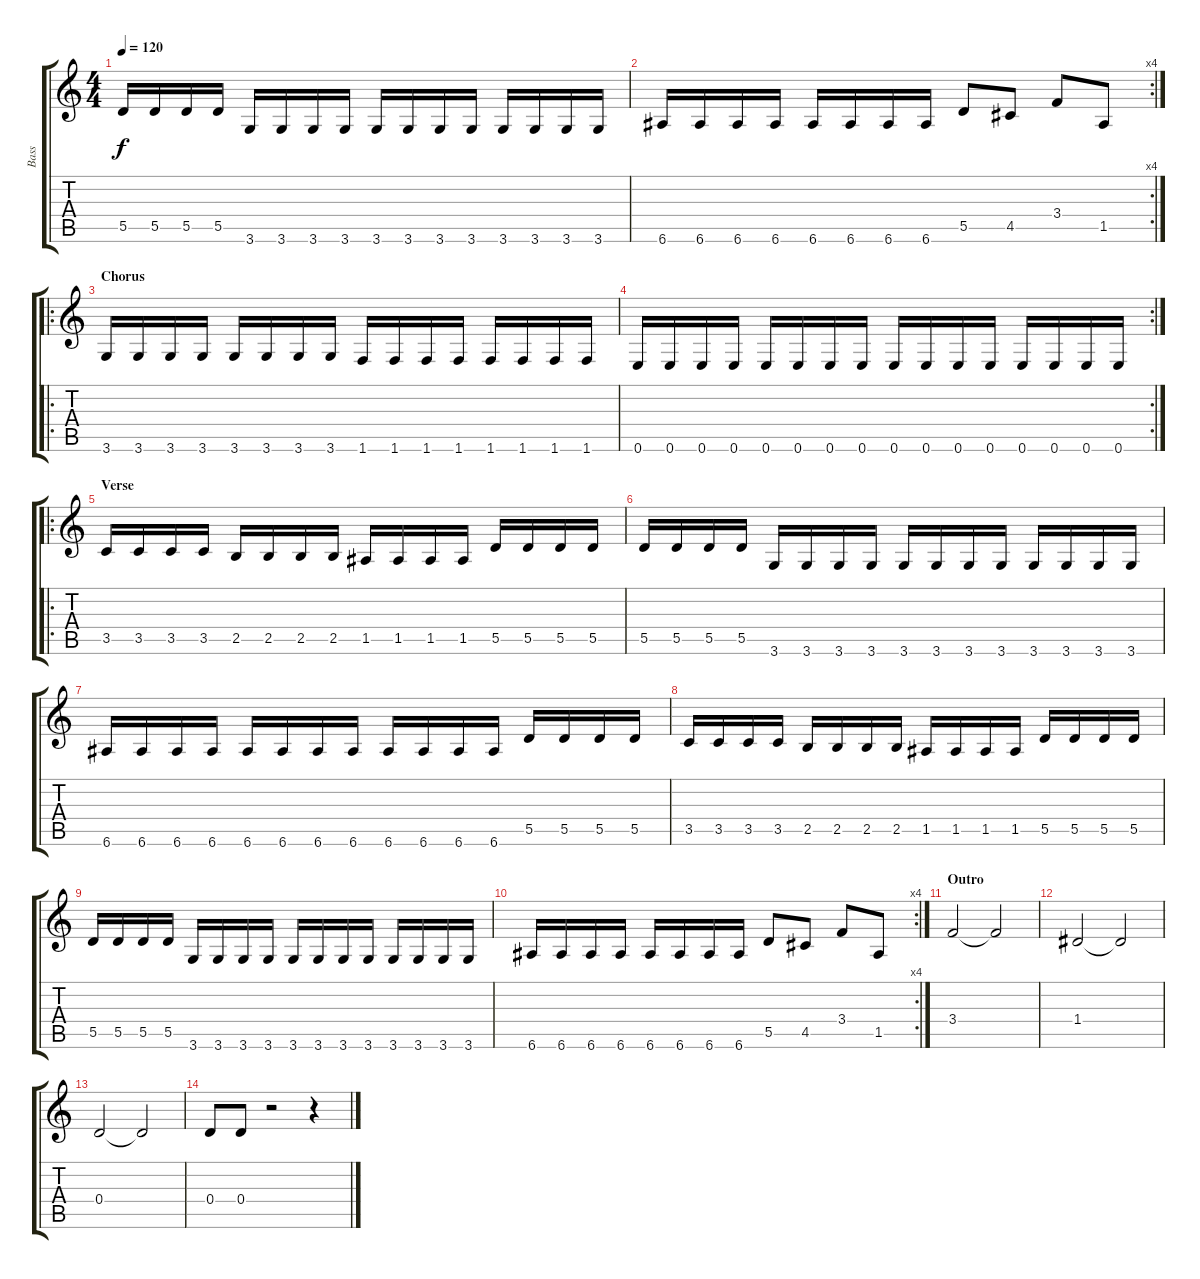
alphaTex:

\track ("Bass" "Bass") {instrument electricbassfinger}
\staff {score tabs}
\tuning (E4 B3 G3 D3 A2 E2) {hide}
\ts (4 4)
\tempo 120
\clef g2
\ks c
5.5.16{dy f} 5.5.16 5.5.16 5.5.16 3.6.16 3.6.16 3.6.16 3.6.16 3.6.16 3.6.16 3.6.16 3.6.16 3.6.16 3.6.16 3.6.16 3.6.16 |
\rc 4
6.6.16 6.6.16 6.6.16 6.6.16 6.6.16 6.6.16 6.6.16 6.6.16 5.5.8 4.5.8 3.4.8 1.5.8 |
\ro
\section ("" "Chorus")
3.6.16 3.6.16 3.6.16 3.6.16 3.6.16 3.6.16 3.6.16 3.6.16 1.6.16 1.6.16 1.6.16 1.6.16 1.6.16 1.6.16 1.6.16 1.6.16 |
\rc 2
0.6.16 0.6.16 0.6.16 0.6.16 0.6.16 0.6.16 0.6.16 0.6.16 0.6.16 0.6.16 0.6.16 0.6.16 0.6.16 0.6.16 0.6.16 0.6.16 |
\ro
\section ("" "Verse")
3.5.16 3.5.16 3.5.16 3.5.16 2.5.16 2.5.16 2.5.16 2.5.16 1.5.16 1.5.16 1.5.16 1.5.16 5.5.16 5.5.16 5.5.16 5.5.16 |
5.5.16 5.5.16 5.5.16 5.5.16 3.6.16 3.6.16 3.6.16 3.6.16 3.6.16 3.6.16 3.6.16 3.6.16 3.6.16 3.6.16 3.6.16 3.6.16 |
6.6.16 6.6.16 6.6.16 6.6.16 6.6.16 6.6.16 6.6.16 6.6.16 6.6.16 6.6.16 6.6.16 6.6.16 5.5.16 5.5.16 5.5.16 5.5.16 |
3.5.16 3.5.16 3.5.16 3.5.16 2.5.16 2.5.16 2.5.16 2.5.16 1.5.16 1.5.16 1.5.16 1.5.16 5.5.16 5.5.16 5.5.16 5.5.16 |
5.5.16 5.5.16 5.5.16 5.5.16 3.6.16 3.6.16 3.6.16 3.6.16 3.6.16 3.6.16 3.6.16 3.6.16 3.6.16 3.6.16 3.6.16 3.6.16 |
\rc 4
6.6.16 6.6.16 6.6.16 6.6.16 6.6.16 6.6.16 6.6.16 6.6.16 5.5.8 4.5.8 3.4.8 1.5.8 |
\section ("" "Outro")
3.4.2 3.4{t}.2 |
1.4.2 1.4{t}.2 |
0.4.2 0.4{t}.2 |
0.4.8 0.4.8 r.2 r.4
